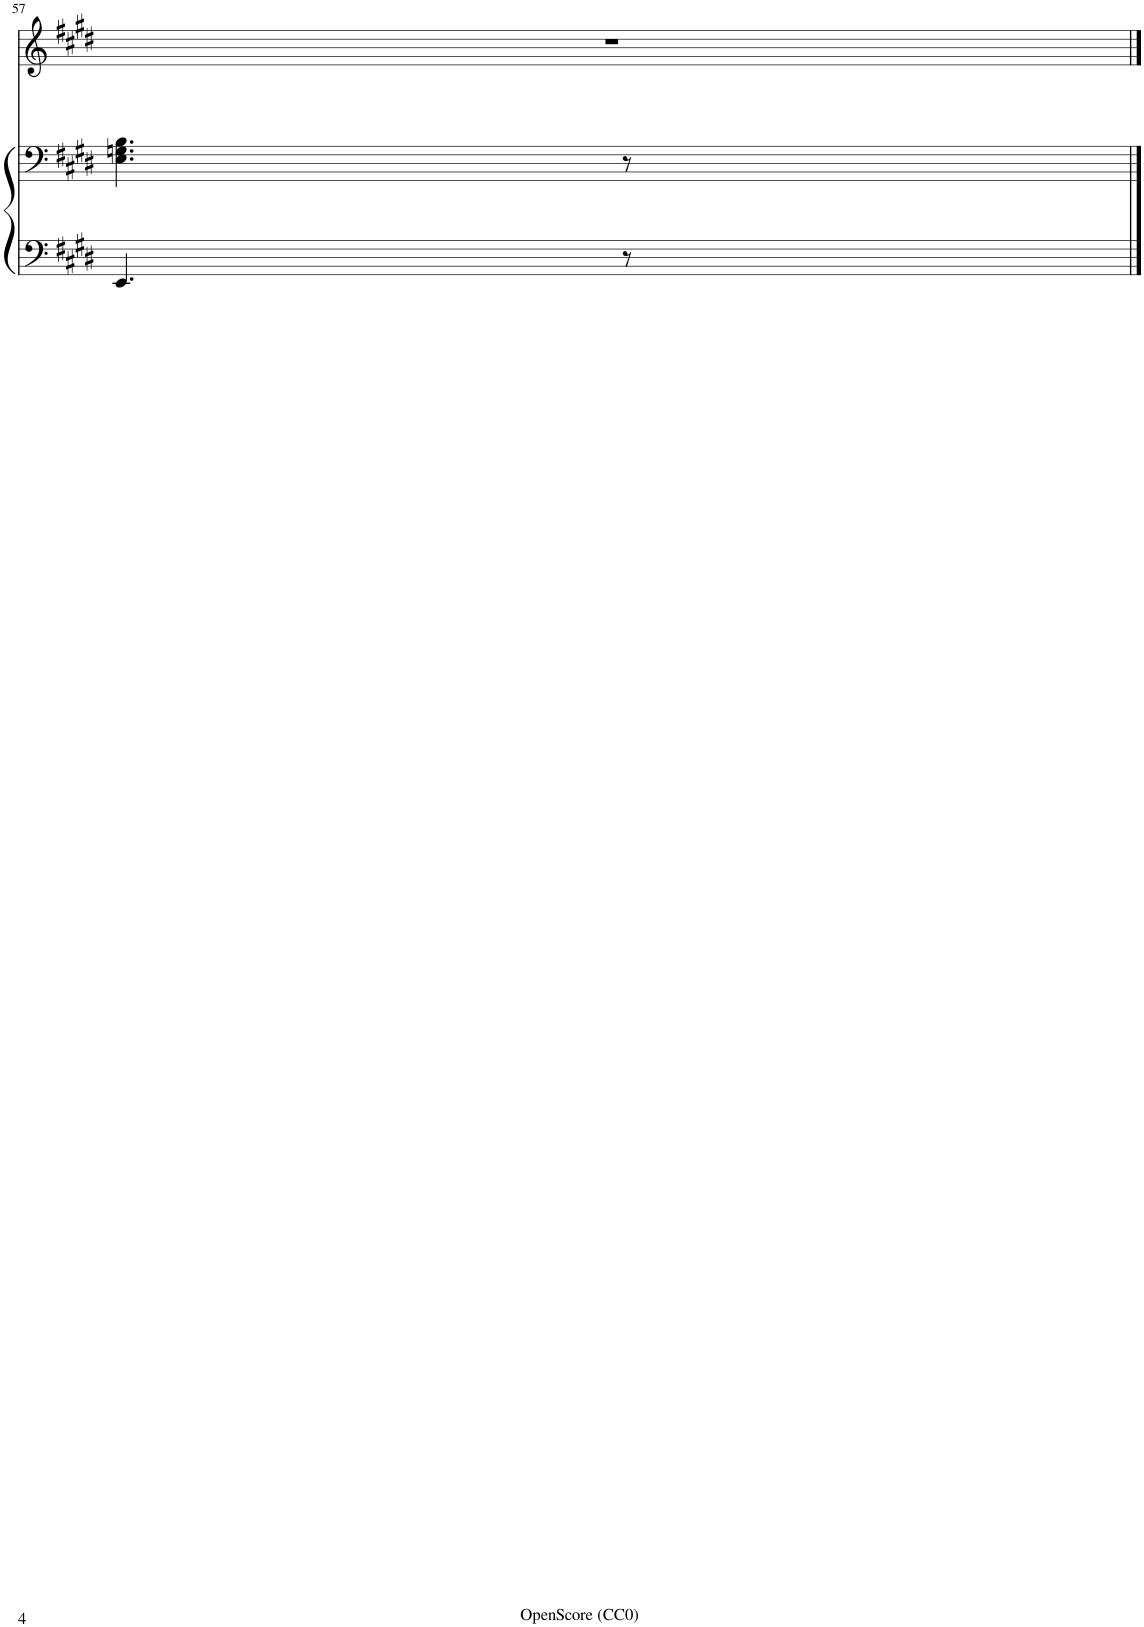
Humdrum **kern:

**kern	**kern	**kern
*part2	*part2	*part1
*staff3	*staff2	*staff1
*I"Pianoforte	*	*I"Singstimme
*I'Pno	*	*
!!LO:PB:g=z
*clefF4	*clefF4	*clefG2
*k[f#c#g#d#]	*k[f#c#g#d#]	*k[f#c#g#d#]
*M2/4	*M2/4	*M2/4
=57	=57	=57
4.EE/	4.E\ 4.Gn\ 4.B\	2r
8r	8r	.
==	==	==
*-	*-	*-
